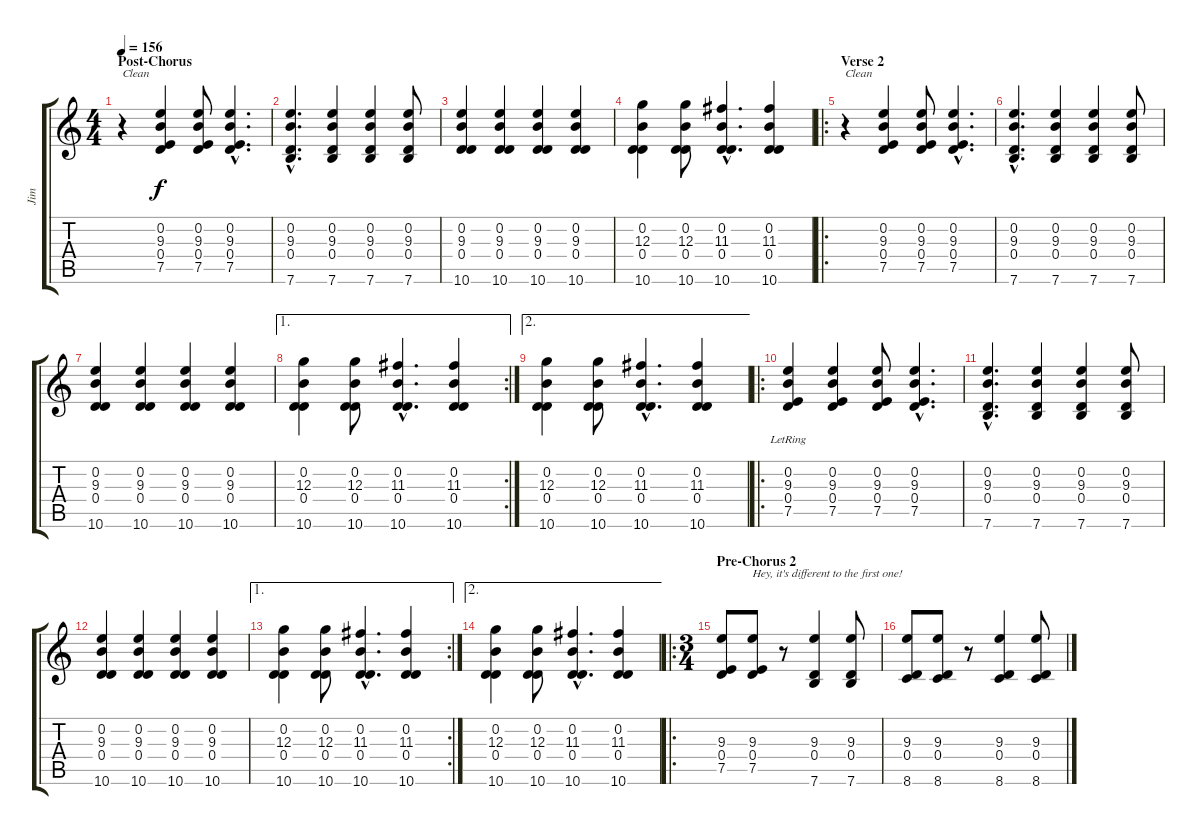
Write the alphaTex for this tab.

\track ("Jim" "Jim") {instrument distortionguitar}
\staff {score tabs}
\tuning (E4 B3 G3 D3 A2 E2) {hide}
\ts (4 4)
\section ("" "Post-Chorus")
\tempo 156
\clef g2
\ks c
r.4{txt "Clean" dy f instrument electricguitarclean} (0.2 9.3 0.4 7.5).4 (0.2 9.3 0.4 7.5).8 (0.2{hac} 9.3{hac} 0.4{hac} 7.5{hac}).4{d} |
(0.2{hac} 9.3{hac} 0.4{hac} 7.6{hac}).4{d instrument electricguitarclean} (0.2 9.3 0.4 7.6).4 (0.2 9.3 0.4 7.6).4 (0.2 9.3 0.4 7.6).8 |
(0.2 9.3 0.4 10.6).4{instrument electricguitarclean} (0.2 9.3 0.4 10.6).4 (0.2 9.3 0.4 10.6).4 (0.2 9.3 0.4 10.6).4 |
(0.2 12.3 0.4 10.6).4{instrument electricguitarclean} (0.2 12.3 0.4 10.6).8 (0.2{hac} 11.3{hac} 0.4{hac} 10.6{hac}).4{d} (0.2 11.3 0.4 10.6).4 |
\ro
\section ("" "Verse 2")
r.4{txt "Clean" instrument electricguitarclean} (0.2 9.3 0.4 7.5).4 (0.2 9.3 0.4 7.5).8 (0.2{hac} 9.3{hac} 0.4{hac} 7.5{hac}).4{d} |
(0.2{hac} 9.3{hac} 0.4{hac} 7.6{hac}).4{d instrument electricguitarclean} (0.2 9.3 0.4 7.6).4 (0.2 9.3 0.4 7.6).4 (0.2 9.3 0.4 7.6).8 |
(0.2 9.3 0.4 10.6).4{instrument electricguitarclean} (0.2 9.3 0.4 10.6).4 (0.2 9.3 0.4 10.6).4 (0.2 9.3 0.4 10.6).4 |
\ae 1
\rc 2
(0.2 12.3 0.4 10.6).4{instrument electricguitarclean} (0.2 12.3 0.4 10.6).8 (0.2{hac} 11.3{hac} 0.4{hac} 10.6{hac}).4{d} (0.2 11.3 0.4 10.6).4 |
\ae 2
(0.2 12.3 0.4 10.6).4{instrument electricguitarclean} (0.2 12.3 0.4 10.6).8 (0.2{hac} 11.3{hac} 0.4{hac} 10.6{hac}).4{d} (0.2 11.3 0.4 10.6).4 |
\ro
(0.2 9.3{lr} 0.4 7.5).4{instrument electricguitarclean} (0.2 9.3 0.4 7.5).4 (0.2 9.3 0.4 7.5).8 (0.2{hac} 9.3{hac} 0.4{hac} 7.5{hac}).4{d} |
(0.2{hac} 9.3{hac} 0.4{hac} 7.6{hac}).4{d instrument electricguitarclean} (0.2 9.3 0.4 7.6).4 (0.2 9.3 0.4 7.6).4 (0.2 9.3 0.4 7.6).8 |
(0.2 9.3 0.4 10.6).4{instrument electricguitarclean} (0.2 9.3 0.4 10.6).4 (0.2 9.3 0.4 10.6).4 (0.2 9.3 0.4 10.6).4 |
\ae 1
\rc 2
(0.2 12.3 0.4 10.6).4{instrument electricguitarclean} (0.2 12.3 0.4 10.6).8 (0.2{hac} 11.3{hac} 0.4{hac} 10.6{hac}).4{d} (0.2 11.3 0.4 10.6).4 |
\ae 2
(0.2 12.3 0.4 10.6).4{instrument electricguitarclean} (0.2 12.3 0.4 10.6).8 (0.2{hac} 11.3{hac} 0.4{hac} 10.6{hac}).4{d} (0.2 11.3 0.4 10.6).4 |
\ro
\ts (3 4)
\section ("" "Pre-Chorus 2")
(9.3 0.4 7.5).8{instrument distortionguitar} (9.3 0.4 7.5).8{txt "Hey, it's different to the first one!"} r.8 (9.3 0.4 7.6).4 (9.3 0.4 7.6).8 |
(9.3 0.4 8.6).8 (9.3 0.4 8.6).8 r.8 (9.3 0.4 8.6).4 (9.3 0.4 8.6).8
